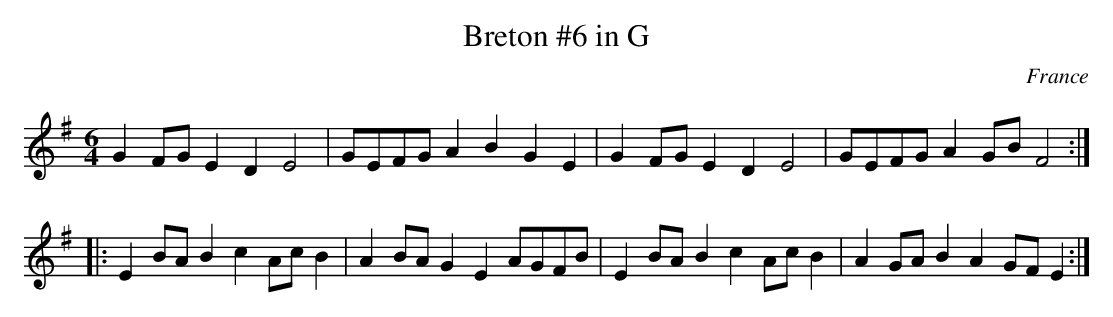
X:1
T:Breton \#6 in G
M:6/4
L:1/8
O:France
K:Em
G2FG E2D2 E4 | GEFG A2B2 G2E2 | \
G2FG E2D2 E4 | GEFG A2GB F4 :|!
|: E2BA B2c2 AcB2 | A2BA G2E2 AGFB |\
E2BA B2c2 AcB2 | A2GA B2A2 GFE2 :|
